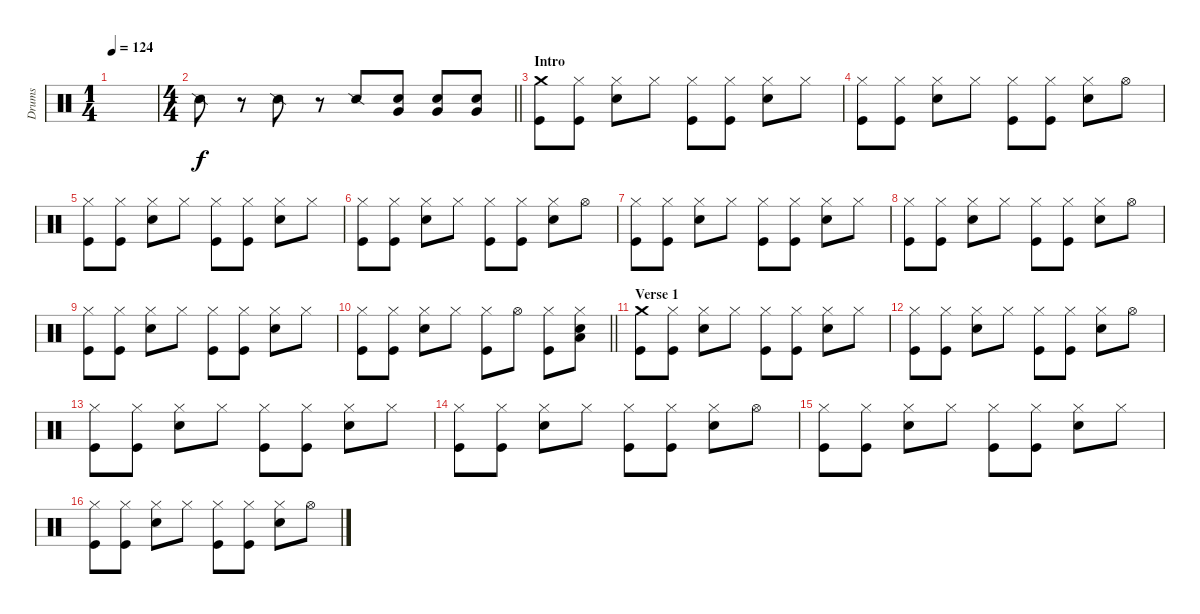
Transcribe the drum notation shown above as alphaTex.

\track ("Drums" "Drums") {instrument percussion}
\staff {score}
\articulation defaults
\ts (1 4)
\tempo 124
\clef neutral
\ks c
|
\ts (4 4)
\barLineRight lightlight "Snare (side stick) 2".8
r.8 "Snare (side stick) 2".8 r.8 "Snare (side stick) 2".8 ("Very Low Tom (hit)" "Snare (hit) 2").8 ("Very Low Tom (hit)" "Snare (hit) 2").8 ("Very Low Tom (hit)" "Snare (hit) 2").8 |
\section ("" "Intro")
("Crash medium (hit)" "Kick (hit)").8 ("Hi-Hat (closed)" "Kick (hit)").8 ("Hi-Hat (closed)" "Snare (hit) 2").8 "Hi-Hat (closed)".8 ("Hi-Hat (closed)" "Kick (hit)").8 ("Hi-Hat (closed)" "Kick (hit)").8 ("Hi-Hat (closed)" "Snare (hit) 2").8 "Hi-Hat (closed)".8 |
("Hi-Hat (closed)" "Kick (hit)").8 ("Hi-Hat (closed)" "Kick (hit)").8 ("Hi-Hat (closed)" "Snare (hit) 2").8 "Hi-Hat (closed)".8 ("Hi-Hat (closed)" "Kick (hit)").8 ("Hi-Hat (closed)" "Kick (hit)").8 ("Hi-Hat (closed)" "Snare (hit) 2").8 "Hi-Hat (open)".8 |
("Hi-Hat (closed)" "Kick (hit)").8 ("Hi-Hat (closed)" "Kick (hit)").8 ("Hi-Hat (closed)" "Snare (hit) 2").8 "Hi-Hat (closed)".8 ("Hi-Hat (closed)" "Kick (hit)").8 ("Hi-Hat (closed)" "Kick (hit)").8 ("Hi-Hat (closed)" "Snare (hit) 2").8 "Hi-Hat (closed)".8 |
("Hi-Hat (closed)" "Kick (hit)").8 ("Hi-Hat (closed)" "Kick (hit)").8 ("Hi-Hat (closed)" "Snare (hit) 2").8 "Hi-Hat (closed)".8 ("Hi-Hat (closed)" "Kick (hit)").8 ("Hi-Hat (closed)" "Kick (hit)").8 ("Hi-Hat (closed)" "Snare (hit) 2").8 "Hi-Hat (open)".8 |
("Hi-Hat (closed)" "Kick (hit)").8 ("Hi-Hat (closed)" "Kick (hit)").8 ("Hi-Hat (closed)" "Snare (hit) 2").8 "Hi-Hat (closed)".8 ("Hi-Hat (closed)" "Kick (hit)").8 ("Hi-Hat (closed)" "Kick (hit)").8 ("Hi-Hat (closed)" "Snare (hit) 2").8 "Hi-Hat (closed)".8 |
("Hi-Hat (closed)" "Kick (hit)").8 ("Hi-Hat (closed)" "Kick (hit)").8 ("Hi-Hat (closed)" "Snare (hit) 2").8 "Hi-Hat (closed)".8 ("Hi-Hat (closed)" "Kick (hit)").8 ("Hi-Hat (closed)" "Kick (hit)").8 ("Hi-Hat (closed)" "Snare (hit) 2").8 "Hi-Hat (open)".8 |
("Hi-Hat (closed)" "Kick (hit)").8 ("Hi-Hat (closed)" "Kick (hit)").8 ("Hi-Hat (closed)" "Snare (hit) 2").8 "Hi-Hat (closed)".8 ("Hi-Hat (closed)" "Kick (hit)").8 ("Hi-Hat (closed)" "Kick (hit)").8 ("Hi-Hat (closed)" "Snare (hit) 2").8 "Hi-Hat (closed)".8 |
\barLineRight lightlight
("Hi-Hat (closed)" "Kick (hit)").8 ("Hi-Hat (closed)" "Kick (hit)").8 ("Hi-Hat (closed)" "Snare (hit) 2").8 "Hi-Hat (closed)".8 ("Hi-Hat (closed)" "Kick (hit)").8 "Hi-Hat (open)".8 ("Hi-Hat (closed)" "Kick (hit)").8 ("Hi-Hat (closed)" "Snare (hit) 2" "Low Floor Tom (hit)").8 |
\section ("" "Verse 1")
("Crash medium (hit)" "Kick (hit)").8 ("Hi-Hat (closed)" "Kick (hit)").8 ("Hi-Hat (closed)" "Snare (hit) 2").8 "Hi-Hat (closed)".8 ("Hi-Hat (closed)" "Kick (hit)").8 ("Hi-Hat (closed)" "Kick (hit)").8 ("Hi-Hat (closed)" "Snare (hit) 2").8 "Hi-Hat (closed)".8 |
("Hi-Hat (closed)" "Kick (hit)").8 ("Hi-Hat (closed)" "Kick (hit)").8 ("Hi-Hat (closed)" "Snare (hit) 2").8 "Hi-Hat (closed)".8 ("Hi-Hat (closed)" "Kick (hit)").8 ("Hi-Hat (closed)" "Kick (hit)").8 ("Hi-Hat (closed)" "Snare (hit) 2").8 "Hi-Hat (open)".8 |
("Hi-Hat (closed)" "Kick (hit)").8 ("Hi-Hat (closed)" "Kick (hit)").8 ("Hi-Hat (closed)" "Snare (hit) 2").8 "Hi-Hat (closed)".8 ("Hi-Hat (closed)" "Kick (hit)").8 ("Hi-Hat (closed)" "Kick (hit)").8 ("Hi-Hat (closed)" "Snare (hit) 2").8 "Hi-Hat (closed)".8 |
("Hi-Hat (closed)" "Kick (hit)").8 ("Hi-Hat (closed)" "Kick (hit)").8 ("Hi-Hat (closed)" "Snare (hit) 2").8 "Hi-Hat (closed)".8 ("Hi-Hat (closed)" "Kick (hit)").8 ("Hi-Hat (closed)" "Kick (hit)").8 ("Hi-Hat (closed)" "Snare (hit) 2").8 "Hi-Hat (open)".8 |
("Hi-Hat (closed)" "Kick (hit)").8 ("Hi-Hat (closed)" "Kick (hit)").8 ("Hi-Hat (closed)" "Snare (hit) 2").8 "Hi-Hat (closed)".8 ("Hi-Hat (closed)" "Kick (hit)").8 ("Hi-Hat (closed)" "Kick (hit)").8 ("Hi-Hat (closed)" "Snare (hit) 2").8 "Hi-Hat (closed)".8 |
("Hi-Hat (closed)" "Kick (hit)").8 ("Hi-Hat (closed)" "Kick (hit)").8 ("Hi-Hat (closed)" "Snare (hit) 2").8 "Hi-Hat (closed)".8 ("Hi-Hat (closed)" "Kick (hit)").8 ("Hi-Hat (closed)" "Kick (hit)").8 ("Hi-Hat (closed)" "Snare (hit) 2").8 "Hi-Hat (open)".8
